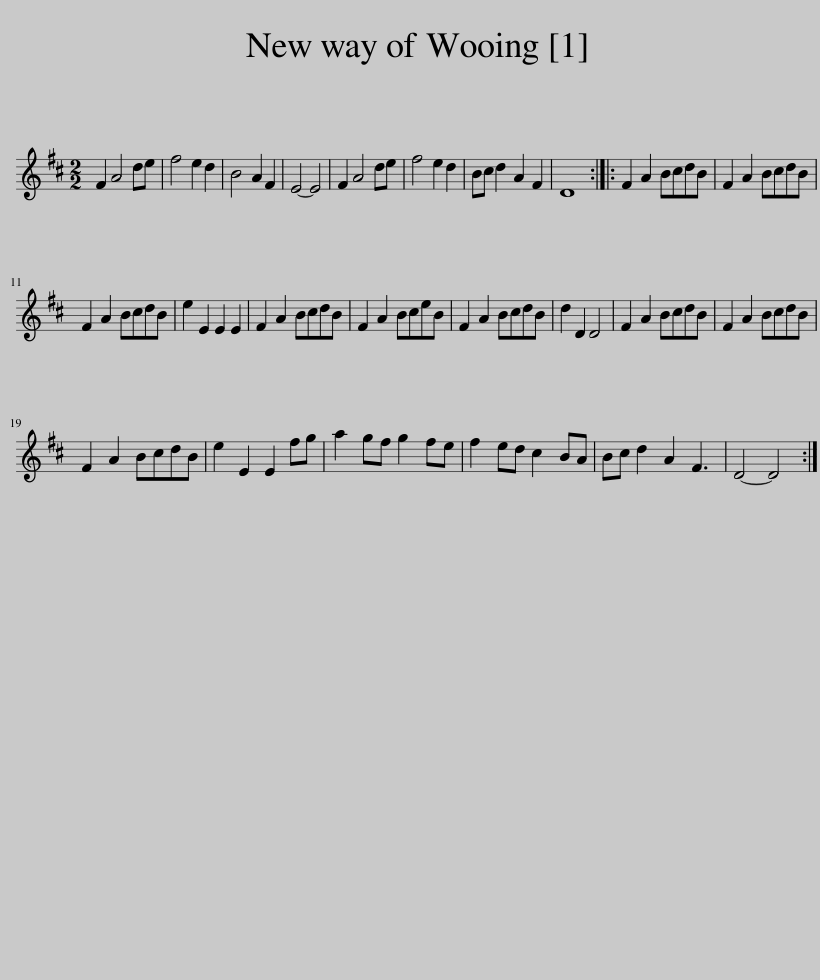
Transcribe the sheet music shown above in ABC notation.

X:1
L:1/8
M:2/2
I:linebreak $
K:D
V:1 treble
V:1
 F2 A4 de | f4 e2 d2 | B4 A2 F2 | E4- E4 | F2 A4 de | %5
 f4 e2 d2 | Bc d2 A2 F2 | D8 :: F2 A2 BcdB | F2 A2 BcdB |$ %10
 F2 A2 BcdB | e2 E2 E2 E2 | F2 A2 BcdB | F2 A2 BceB | F2 A2 BcdB | %15
 d2 D2 D4 | F2 A2 BcdB | F2 A2 BcdB |$ F2 A2 BcdB | e2 E2 E2 fg | %20
 a2 gf g2 fe | f2 ed c2 BA | Bc d2 A2 F3 | D4- D4 :| %24
